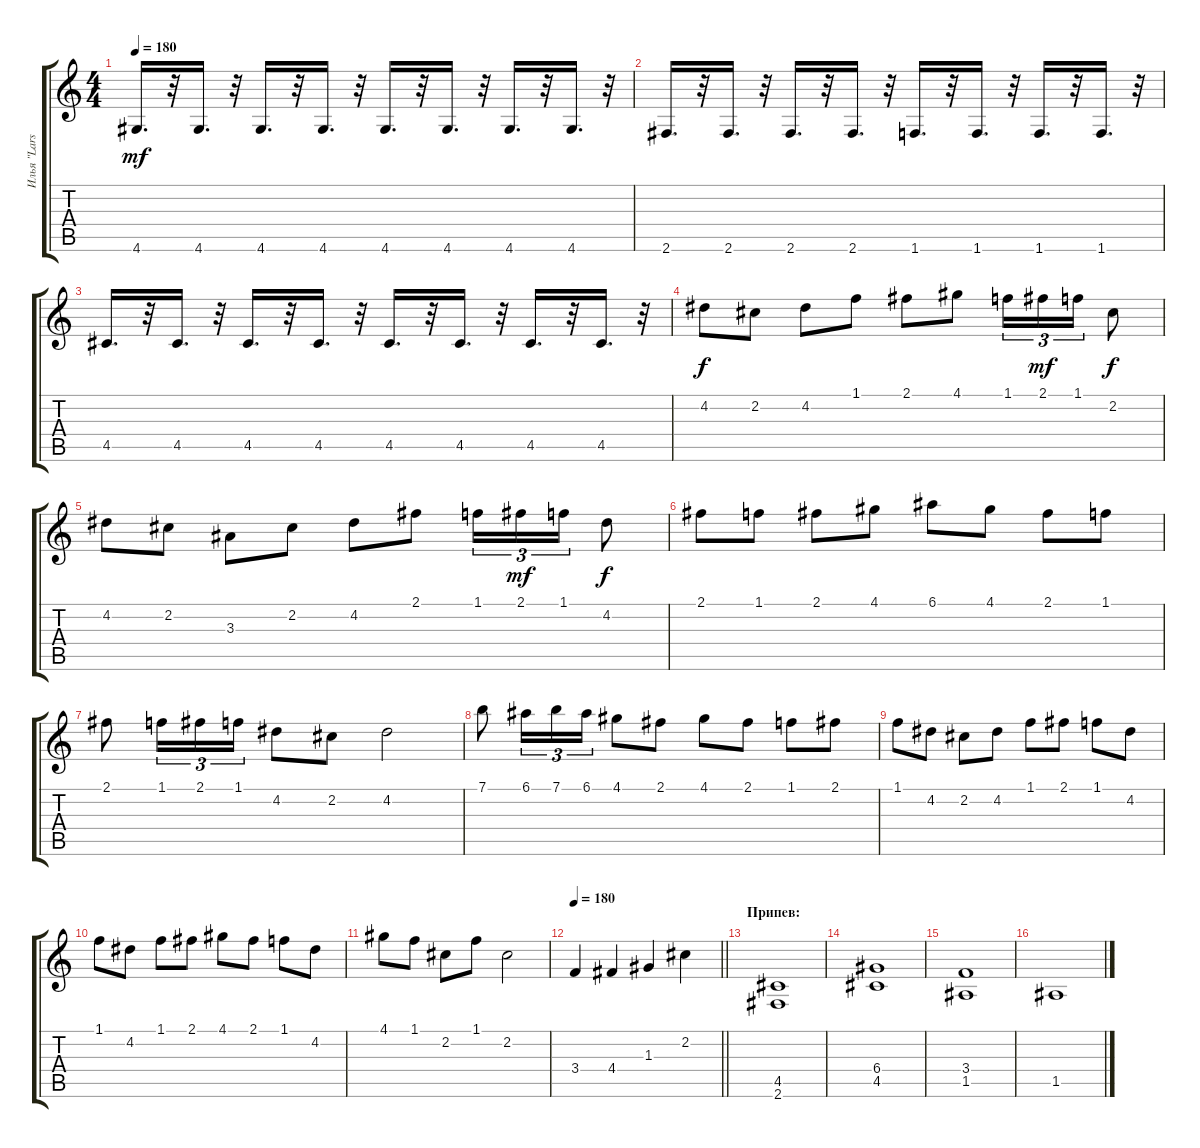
\track ("Илья \"Lars\" Мамонтов" "Илья \"Lars") {instrument distortionguitar}
\staff {score tabs}
\tuning (E4 B3 G3 D3 A2 E2) {hide}
\ts (4 4)
\tempo 180
\clef g2
\ks c
4.6.16{d dy mf} r.32 4.6.16{d} r.32 4.6.16{d} r.32 4.6.16{d} r.32 4.6.16{d} r.32 4.6.16{d} r.32 4.6.16{d} r.32 4.6.16{d} r.32 |
2.6.16{d} r.32 2.6.16{d} r.32 2.6.16{d} r.32 2.6.16{d} r.32 1.6.16{d} r.32 1.6.16{d} r.32 1.6.16{d} r.32 1.6.16{d} r.32 |
4.5.16{d} r.32 4.5.16{d} r.32 4.5.16{d} r.32 4.5.16{d} r.32 4.5.16{d} r.32 4.5.16{d} r.32 4.5.16{d} r.32 4.5.16{d} r.32 |
4.2.8{dy f} 2.2.8 4.2.8 1.1.8 2.1.8 4.1.8 1.1.16{tu (3 2)} 2.1.16{tu (3 2) dy mf} 1.1.16{tu (3 2)} 2.2.8{dy f} |
4.2.8 2.2.8 3.3.8 2.2.8 4.2.8 2.1.8 1.1.16{tu (3 2)} 2.1.16{tu (3 2) dy mf} 1.1.16{tu (3 2)} 4.2.8{dy f} |
2.1.8 1.1.8 2.1.8 4.1.8 6.1.8 4.1.8 2.1.8 1.1.8 |
2.1.8 1.1.16{tu (3 2)} 2.1.16{tu (3 2)} 1.1.16{tu (3 2)} 4.2.8 2.2.8 4.2.2 |
7.1.8 6.1.16{tu (3 2)} 7.1.16{tu (3 2)} 6.1.16{tu (3 2)} 4.1.8 2.1.8 4.1.8 2.1.8 1.1.8 2.1.8 |
1.1.8 4.2.8 2.2.8 4.2.8 1.1.8 2.1.8 1.1.8 4.2.8 |
1.1.8 4.2.8 1.1.8 2.1.8 4.1.8 2.1.8 1.1.8 4.2.8 |
4.1.8 1.1.8 2.2.8 1.1.8 2.2.2 |
\tempo 180
\barLineRight lightlight
3.4.4 4.4.4 1.3.4 2.2.4 |
\section ("" "Припев:")
(4.5 2.6).1 |
(6.4 4.5).1 |
(3.4 1.5).1 |
1.5.1
